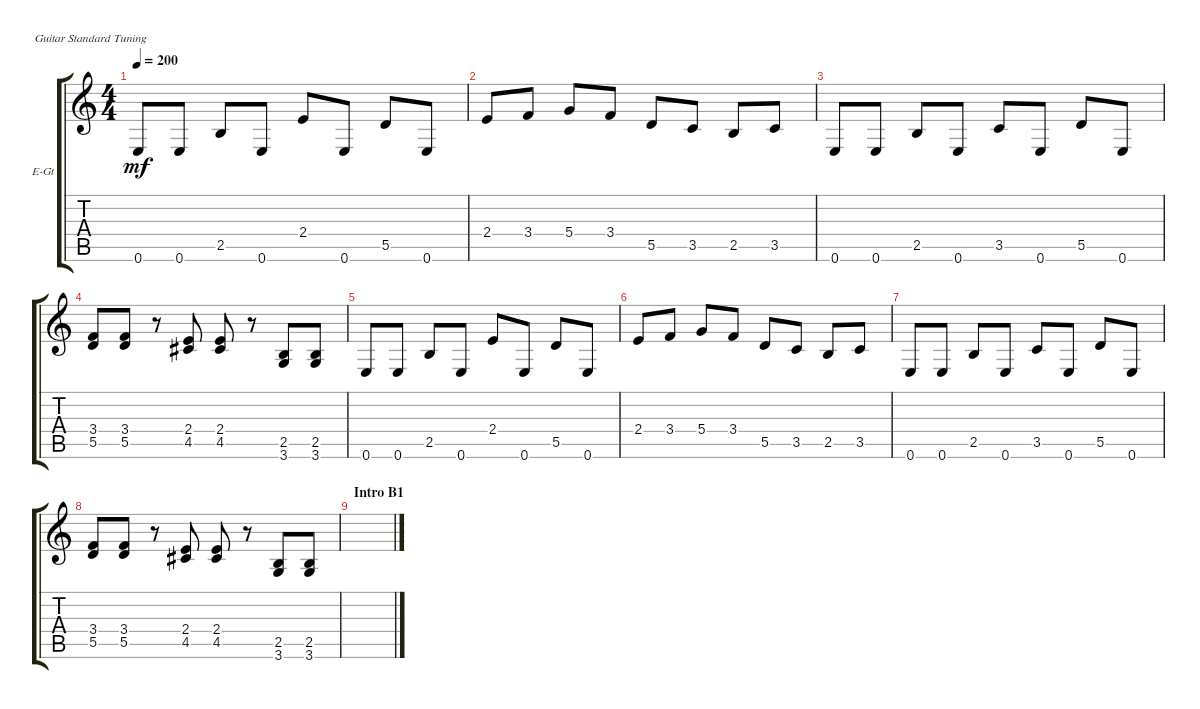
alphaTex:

\defaultSystemsLayout 4
\bracketExtendMode groupsimilarinstruments
\firstSystemTrackNameOrientation horizontal
\otherSystemsTrackNameOrientation horizontal
\track ("Gtr2" "E-Gt") {instrument distortionguitar}
\staff {score tabs}
\tuning (E4 B3 G3 D3 A2 E2)
\ts (4 4)
\tempo 200
\clef g2
\ks c
0.6.8{dy mf} 0.6.8 2.5.8 0.6.8 2.4.8 0.6.8 5.5.8 0.6.8 |
2.4.8 3.4.8 5.4.8 3.4.8 5.5.8 3.5.8 2.5.8 3.5.8 |
0.6.8 0.6.8 2.5.8 0.6.8 3.5.8 0.6.8 5.5.8 0.6.8 |
(5.5 3.4).8 (5.5 3.4).8 r.8 (4.5 2.4).8 (2.4 4.5).8 r.8 (3.6 2.5).8 (3.6 2.5).8 |
0.6.8 0.6.8 2.5.8 0.6.8 2.4.8 0.6.8 5.5.8 0.6.8 |
2.4.8 3.4.8 5.4.8 3.4.8 5.5.8 3.5.8 2.5.8 3.5.8 |
0.6.8 0.6.8 2.5.8 0.6.8 3.5.8 0.6.8 5.5.8 0.6.8 |
(5.5 3.4).8 (5.5 3.4).8 r.8 (4.5 2.4).8 (2.4 4.5).8 r.8 (3.6 2.5).8 (3.6 2.5).8 |
\section ("" "Intro B1")
